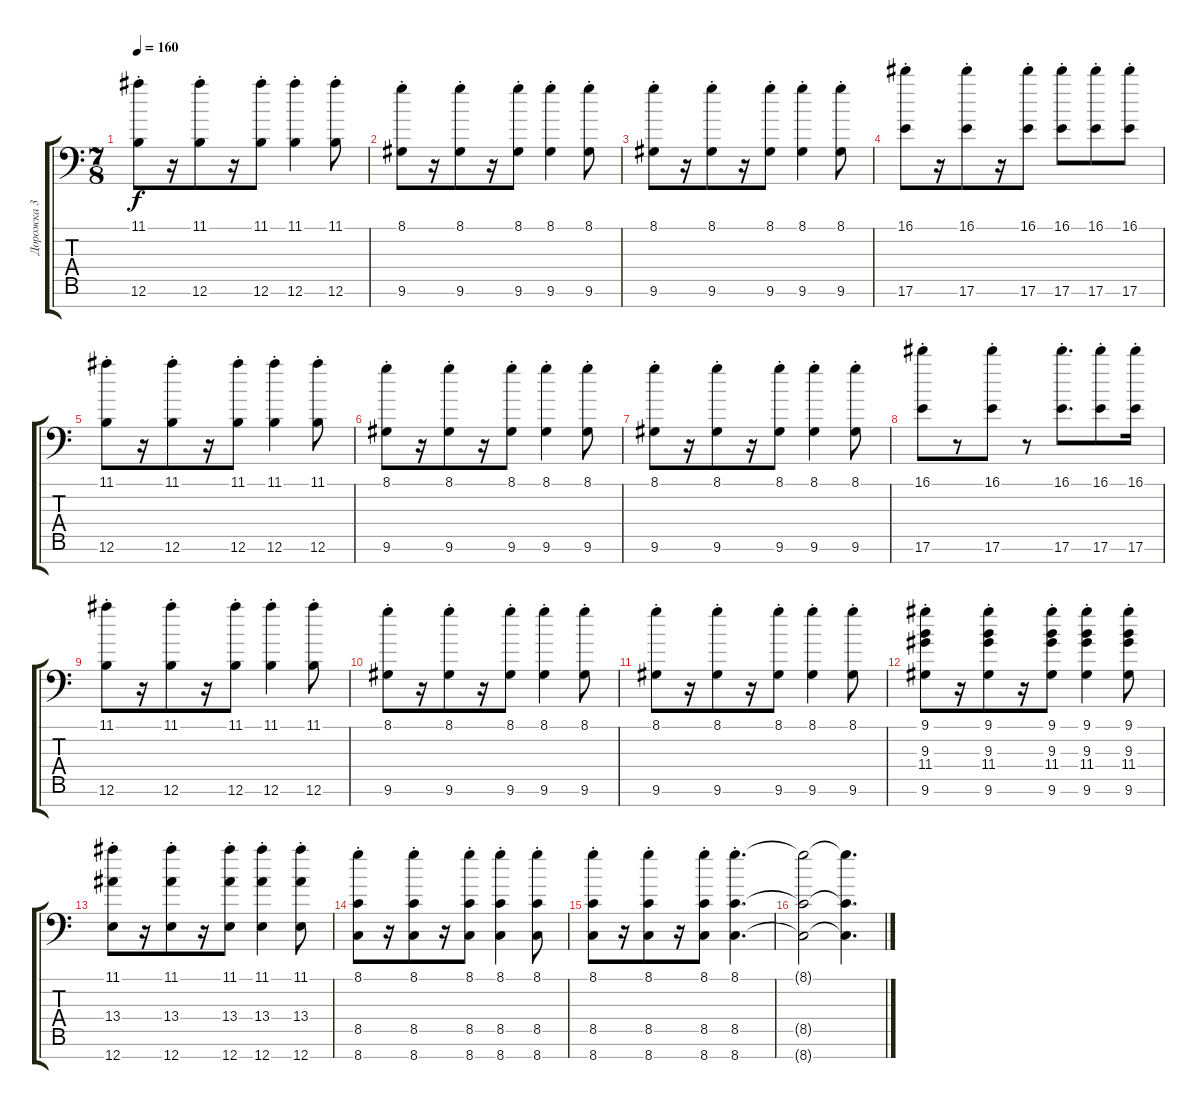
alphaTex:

\track ("Дорожка 3" "Дорожка 3") {instrument electricguitarjazz}
\staff {score tabs}
\tuning (B3 Gb3 D3 A2 E2 B1 E1) {hide}
\ts (7 8)
\tempo 160
\clef f4
\ks c
(11.1{st} 12.6{st}).8{dy f} r.16 (11.1{st} 12.6{st}).8 r.16 (11.1{st} 12.6{st}).8 (11.1{st} 12.6{st}).4 (11.1{st} 12.6{st}).8 |
(8.1{st} 9.6{st}).8 r.16 (8.1{st} 9.6{st}).8 r.16 (8.1{st} 9.6{st}).8 (8.1{st} 9.6{st}).4 (8.1{st} 9.6{st}).8 |
(8.1{st} 9.6{st}).8 r.16 (8.1{st} 9.6{st}).8 r.16 (8.1{st} 9.6{st}).8 (8.1{st} 9.6{st}).4 (8.1{st} 9.6{st}).8 |
(16.1{st} 17.6{st}).8 r.16 (16.1{st} 17.6{st}).8 r.16 (16.1{st} 17.6{st}).8 (16.1{st} 17.6{st}).8 (16.1{st} 17.6{st}).8 (16.1{st} 17.6{st}).8 |
(11.1{st} 12.6{st}).8 r.16 (11.1{st} 12.6{st}).8 r.16 (11.1{st} 12.6{st}).8 (11.1{st} 12.6{st}).4 (11.1{st} 12.6{st}).8 |
(8.1{st} 9.6{st}).8 r.16 (8.1{st} 9.6{st}).8 r.16 (8.1{st} 9.6{st}).8 (8.1{st} 9.6{st}).4 (8.1{st} 9.6{st}).8 |
(8.1{st} 9.6{st}).8 r.16 (8.1{st} 9.6{st}).8 r.16 (8.1{st} 9.6{st}).8 (8.1{st} 9.6{st}).4 (8.1{st} 9.6{st}).8 |
(16.1{st} 17.6{st}).8 r.8 (16.1{st} 17.6{st}).8 r.8 (16.1{st} 17.6{st}).8{d} (16.1{st} 17.6{st}).8 (16.1{st} 17.6{st}).16 |
(11.1{st} 12.6{st}).8 r.16 (11.1{st} 12.6{st}).8 r.16 (11.1{st} 12.6{st}).8 (11.1{st} 12.6{st}).4 (11.1{st} 12.6{st}).8 |
(8.1{st} 9.6{st}).8 r.16 (8.1{st} 9.6{st}).8 r.16 (8.1{st} 9.6{st}).8 (8.1{st} 9.6{st}).4 (8.1{st} 9.6{st}).8 |
(8.1{st} 9.6{st}).8 r.16 (8.1{st} 9.6{st}).8 r.16 (8.1{st} 9.6{st}).8 (8.1{st} 9.6{st}).4 (8.1{st} 9.6{st}).8 |
(9.1{st} 9.3{st} 11.4{st} 9.6{st}).8 r.16 (9.1{st} 9.3{st} 11.4{st} 9.6{st}).8 r.16 (9.1{st} 9.3{st} 11.4{st} 9.6{st}).8 (9.1{st} 9.3{st} 11.4{st} 9.6{st}).4 (9.1{st} 9.3{st} 11.4{st} 9.6{st}).8 |
(11.1{st} 13.4{st} 12.7{st}).8 r.16 (11.1{st} 13.4{st} 12.7{st}).8 r.16 (11.1{st} 13.4{st} 12.7{st}).8 (11.1{st} 13.4{st} 12.7{st}).4 (11.1{st} 13.4{st} 12.7{st}).8 |
(8.1{st} 8.5{st} 8.7{st}).8 r.16 (8.1{st} 8.5{st} 8.7{st}).8 r.16 (8.1{st} 8.5{st} 8.7{st}).8 (8.1{st} 8.5{st} 8.7{st}).4 (8.1{st} 8.5{st} 8.7{st}).8 |
(8.1{st} 8.5{st} 8.7{st}).8 r.16 (8.1{st} 8.5{st} 8.7{st}).8 r.16 (8.1{st} 8.5{st} 8.7{st}).8 (8.1{st} 8.5{st} 8.7{st}).4{d} |
(8.1{t} 8.5{t} 8.7{t}).2 (8.1{t} 8.5{t} 8.7{t}).4{d}
